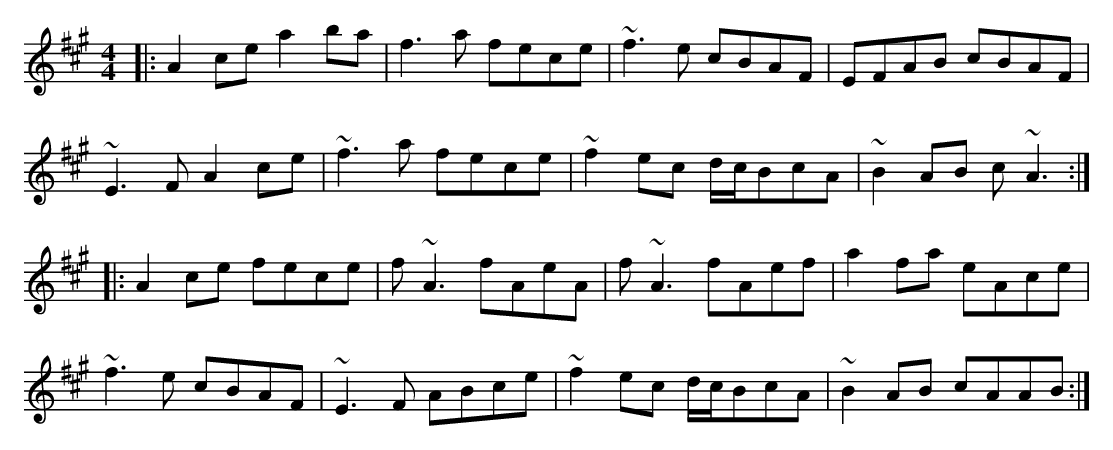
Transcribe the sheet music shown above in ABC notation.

X:1
M:4/4
K:A
|:A2 ce a2 ba|f3 a fece|~f3 e cBAF|EFAB cBAF|
~E3 F A2 ce|~f3 a fece|~f2 ec d/c/BcA|~B2 AB c ~A3:|
|:A2 ce fece|f ~A3 fAeA|f~A3 fAef|a2 fa eAce|
~f3 e cBAF|~E3 F ABce|~f2 ec d/c/BcA|~B2 AB cAAB:|
